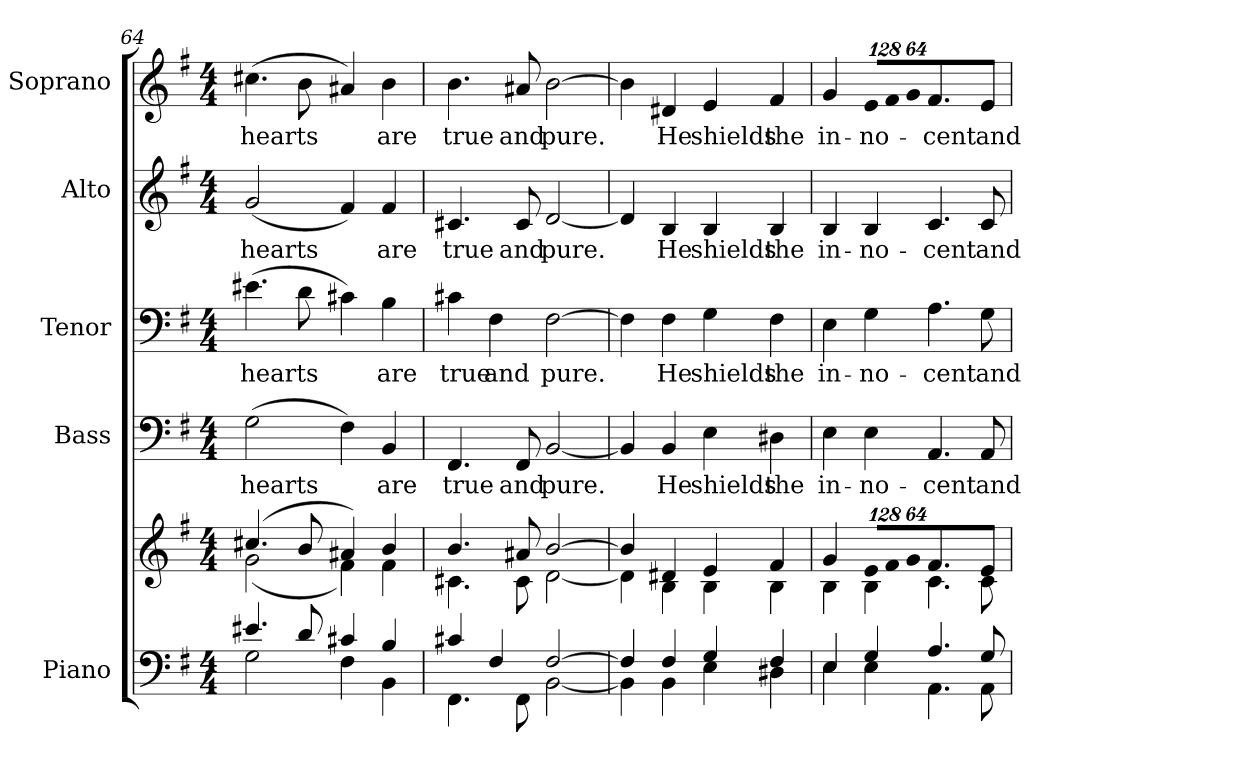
**kern	**kern	**kern	**text	**kern	**text	**kern	**text	**kern	**text
*part5	*part5	*part4	*part4	*part3	*part3	*part2	*part2	*part1	*part1
*staff6	*staff5	*staff4	*staff4	*staff3	*staff3	*staff2	*staff2	*staff1	*staff1
*I"Piano	*	*I"Bass	*	*I"Tenor	*	*I"Alto	*	*I"Soprano	*
*I'Pno.	*	*I'B.	*	*I'T.	*	*I'A.	*	*I'S.	*
!!LO:PB:g=z
*clefF4	*clefG2	*clefF4	*	*clefF4	*	*clefG2	*	*clefG2	*
*k[f#]	*k[f#]	*k[f#]	*	*k[f#]	*	*k[f#]	*	*k[f#]	*
*G:	*G:	*G:	*	*G:	*	*G:	*	*G:	*
*M4/4	*M4/4	*M4/4	*	*M4/4	*	*M4/4	*	*M4/4	*
=64	=64	=64	=64	=64	=64	=64	=64	=64	=64
*^	*^	*	*	*	*	*	*	*	*
!	!	!	!	!	!LO:LY:b:color=#000000	!	!	!	!	!	!
!	!	!	!	!	!	!	!LO:LY:b:color=#000000	!	!	!	!
!	!	!	!	!	!	!	!	!	!LO:LY:b:color=#000000	!	!
!	!	!	!	!	!	!	!	!	!	!	!LO:LY:b:color=#000000
4.e#Xi/	2Gi\	(4.cc#Xi/	(2gi\	(2Gi\	hearts	(4.e#Xi\	hearts	(2gi/	hearts	(4.cc#Xi\	hearts
8di/	.	8bi/	.	.	.	8di\	.	.	.	8bi\	.
4c#Xi/	4F#i\	4a#Xi/)	4f#i\)	4F#i\)	.	4c#Xi\)	.	4f#i/)	.	4a#Xi/)	.
!	!	!	!	!	!LO:LY:b:color=#000000	!	!	!	!	!	!
!	!	!	!	!	!	!	!LO:LY:b:color=#000000	!	!	!	!
!	!	!	!	!	!	!	!	!	!LO:LY:b:color=#000000	!	!
!	!	!	!	!	!	!	!	!	!	!	!LO:LY:b:color=#000000
4Bi/	4BBi\	4bi/	4f#i\	4BBi/	are	4Bi\	are	4f#i/	are	4bi\	are
=65	=65	=65	=65	=65	=65	=65	=65	=65	=65	=65	=65
!	!	!	!	!	!LO:LY:b:color=#000000	!	!	!	!	!	!
!	!	!	!	!	!	!	!LO:LY:b:color=#000000	!	!	!	!
!	!	!	!	!	!	!	!	!	!LO:LY:b:color=#000000	!	!
!	!	!	!	!	!	!	!	!	!	!	!LO:LY:b:color=#000000
4c#Xi/	4.FF#i\	4.bi/	4.c#Xi\	4.FF#i/	true	4c#Xi\	true	4.c#Xi/	true	4.bi\	true
!	!	!	!	!	!	!	!LO:LY:b:color=#000000	!	!	!	!
4F#i/	.	.	.	.	.	4F#i\	and	.	.	.	.
!	!	!	!	!	!LO:LY:b:color=#000000	!	!	!	!	!	!
!	!	!	!	!	!	!	!	!	!LO:LY:b:color=#000000	!	!
!	!	!	!	!	!	!	!	!	!	!	!LO:LY:b:color=#000000
.	8FF#i\	8a#Xi/	8c#i\	8FF#i/	and	.	.	8c#i/	and	8a#Xi/	and
!	!	!	!	!	!LO:LY:b:color=#000000	!	!	!	!	!	!
!	!	!	!	!	!	!	!LO:LY:b:color=#000000	!	!	!	!
!	!	!	!	!	!	!	!	!	!LO:LY:b:color=#000000	!	!
!	!	!	!	!	!	!	!	!	!	!	!LO:LY:b:color=#000000
[>2F#i/	[<2BBi\	[>2bi/	[<2di\	[<2BBi/	pure.	[>2F#i\	pure.	[<2di/	pure.	[>2bi\	pure.
!!LO:PB:g=z
=66	=66	=66	=66	=66	=66	=66	=66	=66	=66	=66	=66
4F#i/]	4BBi\]	4bi/]	4di\]	4BBi/]	.	4F#i\]	.	4di/]	.	4bi\]	.
!	!	!	!	!	!LO:LY:b:color=#000000	!	!	!	!	!	!
!	!	!	!	!	!	!	!LO:LY:b:color=#000000	!	!	!	!
!	!	!	!	!	!	!	!	!	!LO:LY:b:color=#000000	!	!
!	!	!	!	!	!	!	!	!	!	!	!LO:LY:b:color=#000000
4F#i/	4BBi\	4d#Xi/	4Bi\	4BBi/	He	4F#i\	He	4Bi/	He	4d#Xi/	He
!	!	!	!	!	!LO:LY:b:color=#000000	!	!	!	!	!	!
!	!	!	!	!	!	!	!LO:LY:b:color=#000000	!	!	!	!
!	!	!	!	!	!	!	!	!	!LO:LY:b:color=#000000	!	!
!	!	!	!	!	!	!	!	!	!	!	!LO:LY:b:color=#000000
4Gi/	4Ei\	4ei/	4Bi\	4Ei\	shields	4Gi\	shields	4Bi/	shields	4ei/	shields
!	!	!	!	!	!LO:LY:b:color=#000000	!	!	!	!	!	!
!	!	!	!	!	!	!	!LO:LY:b:color=#000000	!	!	!	!
!	!	!	!	!	!	!	!	!	!LO:LY:b:color=#000000	!	!
!	!	!	!	!	!	!	!	!	!	!	!LO:LY:b:color=#000000
4F#i/	4D#Xi\	4f#i/	4Bi\	4D#Xi\	the	4F#i\	the	4Bi/	the	4f#i/	the
=67	=67	=67	=67	=67	=67	=67	=67	=67	=67	=67	=67
!	!	!	!	!	!LO:LY:b:color=#000000	!	!	!	!	!	!
!	!	!	!	!	!	!	!LO:LY:b:color=#000000	!	!	!	!
!	!	!	!	!	!	!	!	!	!LO:LY:b:color=#000000	!	!
!	!	!	!	!	!	!	!	!	!	!	!LO:LY:b:color=#000000
4Ei/	4Ei\	4gi/	4Bi\	4Ei\	in-	4Ei\	in-	4Bi/	in-	4gi/	in-
*	*	*Xbrackettup	*	*	*	*	*	*	*	*	*
!	!	!LO:N:vis=8	!	!	!	!	!	!	!	!	!
!	!	!	!	!	!LO:LY:b:color=#000000	!	!	!	!	!	!
!	!	!	!	!	!	!	!LO:LY:b:color=#000000	!	!	!	!
!	!	!	!	!	!	!	!	!	!LO:LY:b:color=#000000	!	!
*	*	*	*	*	*	*	*	*	*	*Xbrackettup	*
!	!	!	!	!	!	!	!	!	!	!LO:N:vis=8	!
!	!	!	!	!	!	!	!	!	!	!	!LO:LY:b:color=#000000
4Gi/	4Ei\	1024%85ei/L	4Bi\	4Ei\	-no-	4Gi\	-no-	4Bi/	-no-	1024%85ei/L	-no-
!	!	!LO:N:vis=8	!	!	!	!	!	!	!	!LO:N:vis=8	!
.	.	1024%85f#i/	.	.	.	.	.	.	.	1024%85f#i/	.
!	!	!LO:N:vis=8	!	!	!	!	!	!	!	!LO:N:vis=8	!
.	.	512%43gi/J	.	.	.	.	.	.	.	512%43gi/J	.
!	!	!	!	!	!LO:LY:b:color=#000000	!	!	!	!	!	!
!	!	!	!	!	!	!	!LO:LY:b:color=#000000	!	!	!	!
!	!	!	!	!	!	!	!	!	!LO:LY:b:color=#000000	!	!
!	!	!	!	!	!	!	!	!	!	!	!LO:LY:b:color=#000000
4.Ai/	4.AAi\	4.f#i/	4.ci\	4.AAi/	-cent	4.Ai\	-cent	4.ci/	-cent	4.f#i/	-cent
!	!	!	!	!	!LO:LY:b:color=#000000	!	!	!	!	!	!
!	!	!	!	!	!	!	!LO:LY:b:color=#000000	!	!	!	!
!	!	!	!	!	!	!	!	!	!LO:LY:b:color=#000000	!	!
!	!	!	!	!	!	!	!	!	!	!	!LO:LY:b:color=#000000
8Gi/	8AAi\	8ei/	8ci\	8AAi/	and	8Gi\	and	8ci/	and	8ei/	and
*v	*v	*	*	*	*	*	*	*	*	*	*
*	*v	*v	*	*	*	*	*	*	*	*
=	=	=	=	=	=	=	=	=	=
*-	*-	*-	*-	*-	*-	*-	*-	*-	*-
